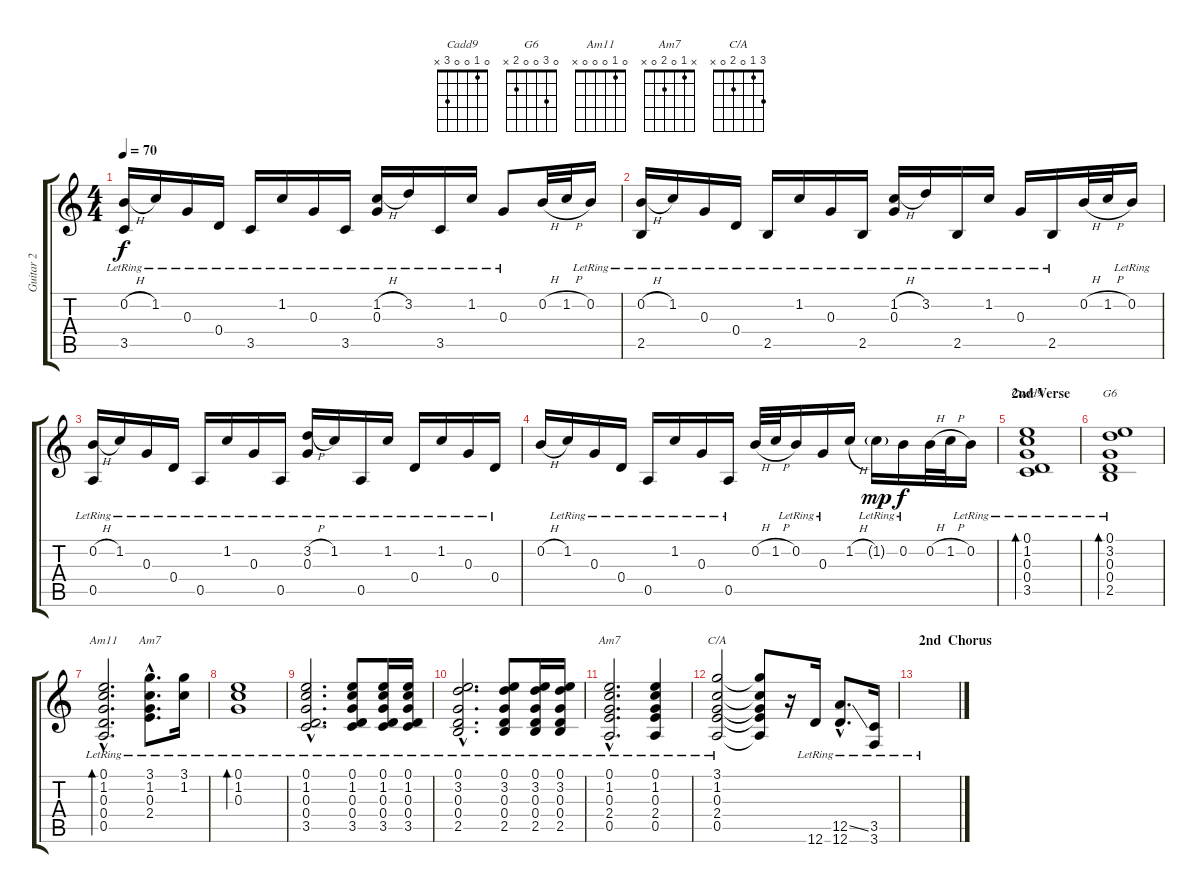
\track ("Guitar 2" "Guitar 2") {instrument electricguitarjazz}
\staff {score tabs}
\tuning (E4 B3 G3 D3 A2 D2) {hide}
\chord ("Cadd9" 0 1 0 0 3 x)
\chord ("G6" 0 3 0 0 2 x)
\chord ("Am11" 0 1 0 0 0 x)
\chord ("Am7" 3 1 0 2 0 x)
\chord ("Am7" x 1 0 2 0 x)
\chord ("C/A" 3 1 0 2 0 x)
\ts (4 4)
\tempo 70
\clef g2
\ks c
(0.2{h} 3.5{lr}).16{dy f} 1.2{lr}.16 0.3{lr}.16 0.4{lr}.16 3.5{lr}.16 1.2{lr}.16 0.3{lr}.16 3.5{lr}.16 (1.2{h} 0.3{lr}).16 3.2{lr}.16 3.5{lr}.16 1.2{lr}.16 0.3{lr}.8 0.2{h}.32 1.2{h}.32 0.2{lr}.16 |
(0.2{h} 2.5{lr}).16 1.2{lr}.16 0.3{lr}.16 0.4{lr}.16 2.5{lr}.16 1.2{lr}.16 0.3{lr}.16 2.5{lr}.16 (1.2{h} 0.3{lr}).16 3.2{lr}.16 2.5{lr}.16 1.2{lr}.16 0.3{lr}.16 2.5{lr}.16 0.2{h}.32 1.2{h}.32 0.2{lr}.16 |
(0.2{h} 0.5{lr}).16 1.2{lr}.16 0.3{lr}.16 0.4{lr}.16 0.5{lr}.16 1.2{lr}.16 0.3{lr}.16 0.5{lr}.16 (3.2{h} 0.3{lr}).16 1.2{lr}.16 0.5{lr}.16 1.2{lr}.16 0.4{lr}.16 1.2{lr}.16 0.3{lr}.16 0.4{lr}.16 |
0.2{h}.16 1.2{lr}.16 0.3{lr}.16 0.4{lr}.16 0.5{lr}.16 1.2{lr}.16 0.3{lr}.16 0.5{lr}.16 0.2{h}.32 1.2{h}.32 0.2{lr}.16 0.3{lr}.16 1.2{h}.16 1.2{g lr}.16{dy mp} 0.2{lr}.16{dy f} 0.2{h}.32 1.2{h}.32 0.2{lr}.16 |
\section ("" "2nd Verse")
(0.1{lr} 1.2{lr} 0.3{lr} 0.4{lr} 3.5{lr}).1{bd 30 ch "Cadd9"} |
(0.1{lr} 3.2{lr} 0.3{lr} 0.4{lr} 2.5{lr}).1{bd 30 ch "G6"} |
(0.1{hac lr} 1.2{hac lr} 0.3{hac lr} 0.4{hac lr} 0.5{hac lr}).2{d bd 30 ch "Am11"} (3.1{hac lr} 1.2{hac lr} 0.3{hac lr} 2.4{hac lr}).8{d ch "Am7"} (3.1{lr} 1.2{lr}).16 |
(0.1{lr} 1.2{lr} 0.3{lr}).1{bd 30} |
(0.1{hac lr} 1.2{hac lr} 0.3{hac lr} 0.4{hac lr} 3.5{hac lr}).2{d} (0.1{lr} 1.2{lr} 0.3{lr} 0.4{lr} 3.5{lr}).8 (0.1{lr} 1.2{lr} 0.3{lr} 0.4{lr} 3.5{lr}).16 (0.1{lr} 1.2{lr} 0.3{lr} 0.4{lr} 3.5{lr}).16 |
(0.1{hac lr} 3.2{hac lr} 0.3{hac lr} 0.4{hac lr} 2.5{hac lr}).2{d} (0.1{lr} 3.2{lr} 0.3{lr} 0.4{lr} 2.5{lr}).8 (0.1{lr} 3.2{lr} 0.3{lr} 0.4{lr} 2.5{lr}).16 (0.1{lr} 3.2{lr} 0.3{lr} 0.4{lr} 2.5{lr}).16 |
(0.1{hac lr} 1.2{hac lr} 0.3{hac lr} 2.4{hac lr} 0.5{hac lr}).2{d ch "Am7"} (0.1{lr} 1.2{lr} 0.3{lr} 2.4{lr} 0.5{lr}).4 |
(3.1{lr} 1.2{lr} 0.3{lr} 2.4{lr} 0.5{lr}).2{ch "C/A"} (3.1{t} 1.2{t} 0.3{t} 2.4{t} 0.5{t}).8 r.16 12.6{lr}.16 (12.5{ss hac} 12.6{hac lr}).8{d} (3.5{lr} 3.6{lr}).16 |
\section ("" "2nd  Chorus")
